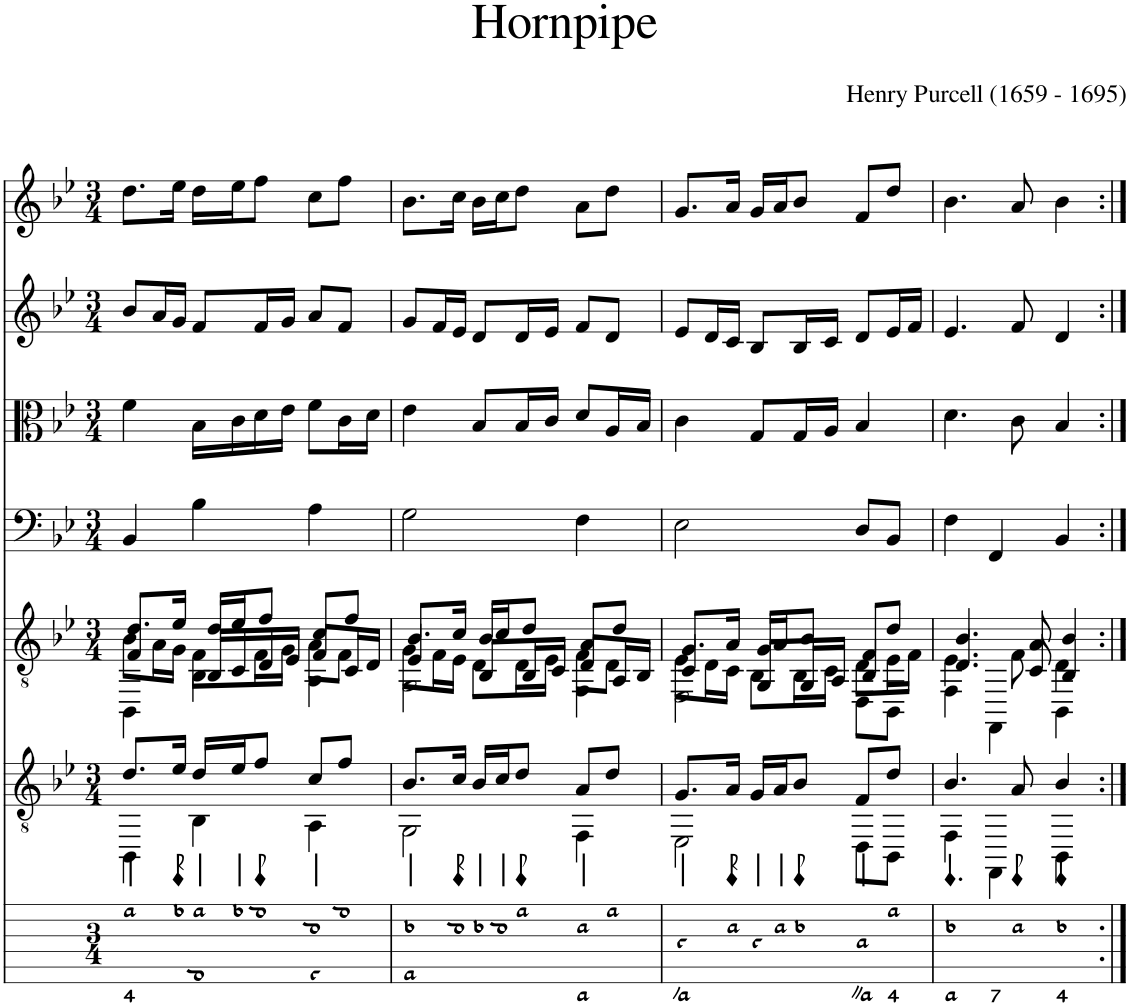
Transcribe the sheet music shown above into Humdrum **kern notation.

**kern	**kern	**kern	**kern	**kern	**kern	**kern
*part6	*part6	*part5	*part4	*part3	*part2	*part1
*staff7	*staff6	*staff5	*staff4	*staff3	*staff2	*staff1
*I"Arciloutna	*	*I"Arciloutna	*I"Piano	*I"Piano	*I"Piano	*I"Piano
*	*	*	*I'Pno	*I'Pno	*I'Pno	*I'Pno
*stria6	*	*	*	*	*	*
*	*clefGv2	*clefGv2	*clefF4	*clefC3	*clefG2	*clefG2
*k[b-e-]	*k[b-e-]	*k[b-e-]	*k[b-e-]	*k[b-e-]	*k[b-e-]	*k[b-e-]
*M3/4	*M3/4	*M3/4	*M3/4	*M3/4	*M3/4	*M3/4
=1	=1	=1	=1	=1	=1	=1
*^	*^	*^	*	*	*	*
*	*	*	*	*	*^	*	*	*	*
*	*	*	*	*	*	*^	*	*	*	*
8.dL	4BBB-	8.d/L	4BBB-\	8.d/L	8B-\L	4F/	4BBB-\	4BB-/	4f\	8b-/L	8.dd\L
.	.	.	.	.	16A\L	.	.	.	.	16a/L	.
16e-Jk	.	16e-/Jk	.	16e-/Jk	16G\JJ	.	.	.	.	16g/JJ	16ee-\Jk
16dLL	4BB-	16d/LL	4BB-\	16d/LL	8F\L	16BB-/LL	4BB-\	4B-\	16B-\LL	8f/L	16dd\LL
16e-J	.	16e-/J	.	16e-/J	.	16C/	.	.	16c\	.	16ee-\J
8fJ	.	8f/J	.	8f/J	16F\L	16D/	.	.	16d\	16f/L	8ff\J
.	.	.	.	.	16G\JJ	16E-/JJ	.	.	16e-\JJ	16g/JJ	.
8cL	4AA	8c/L	4AA\	8c/L	8A\L	8F/L	4AA\	4A\	8f\L	8a/L	8cc\L
8fJ	.	8f/J	.	8f/J	8F\J	16C/L	.	.	16c\L	8f/J	8ff\J
.	.	.	.	.	.	16D/JJ	.	.	16d\JJ	.	.
=2	=2	=2	=2	=2	=2	=2	=2	=2	=2	=2	=2
8.B-L	2GG	8.B-/L	2GG\	8.B-/L	8G\L	4E-/	2GG\	2G\	4e-\	8g/L	8.b-\L
.	.	.	.	.	16F\L	.	.	.	.	16f/L	.
16cJk	.	16c/Jk	.	16c/Jk	16E-\JJ	.	.	.	.	16e-/JJ	16cc\Jk
16B-LL	.	16B-/LL	.	16B-/LL	8D\L	8BB-/L	.	.	8B-/L	8d/L	16b-\LL
16cJ	.	16c/J	.	16c/J	.	.	.	.	.	.	16cc\J
8dJ	.	8d/J	.	8d/J	16D\L	16BB-/L	.	.	16B-/L	16d/L	8dd\J
.	.	.	.	.	16E-\JJ	16C/JJ	.	.	16c/JJ	16e-/JJ	.
8AL	4FF	8A/L	4FF\	8A/L	8F\L	8D/L	4FF\	4F\	8d/L	8f/L	8a\L
8dJ	.	8d/J	.	8d/J	8D\J	16AA/L	.	.	16A/L	8d/J	8dd\J
.	.	.	.	.	.	16BB-/JJ	.	.	16B-/JJ	.	.
=3	=3	=3	=3	=3	=3	=3	=3	=3	=3	=3	=3
8.GL	2EE-	8.G/L	2EE-\	8.G/L	8E-\L	4C/	2EE-\	2E-\	4c\	8e-/L	8.g/L
.	.	.	.	.	16D\L	.	.	.	.	16d/L	.
16AJk	.	16A/Jk	.	16A/Jk	16C\JJ	.	.	.	.	16c/JJ	16a/Jk
16GLL	.	16G/LL	.	16G/LL	8BB-\L	8GG/L	.	.	8G/L	8B-/L	16g/LL
16AJ	.	16A/J	.	16A/J	.	.	.	.	.	.	16a/J
8B-J	.	8B-/J	.	8B-/J	16BB-\L	16GG/L	.	.	16G/L	16B-/L	8b-/J
.	.	.	.	.	16C\JJ	16AA/JJ	.	.	16A/JJ	16c/JJ	.
8FL	8DDL	8F/L	8DD\L	8F/L	8D\L	4BB-/	8DD\L	8D/L	4B-/	8d/L	8f/L
8dJ	8BBB-J	8d/J	8BBB-\J	8d/J	16E-\L	.	8BBB-\J	8BB-/J	.	16e-/L	8dd/J
.	.	.	.	.	16F\JJ	.	.	.	.	16f/JJ	.
=4	=4	=4	=4	=4	=4	=4	=4	=4	=4	=4	=4
4.B-	4FF	4.B-/	4FF\	4.B-/	4.E-\	4.D/	4FF\	4F\	4.d\	4.e-/	4.b-\
.	4FFF	.	4FFF\	.	.	.	4FFF\	4FF/	.	.	.
8A	.	8A/	.	8A/	8F\	8C/	.	.	8c\	8f/	8a/
4B-	4BBB-	4B-/	4BBB-\	4B-/	4D\	4BB-/	4BBB-\	4BB-/	4B-/	4d/	4b-\
*v	*v	*	*	*v	*v	*v	*v	*	*	*	*
*	*v	*v	*	*	*	*	*
=:|!	=:|!	=:|!	=:|!	=:|!	=:|!	=:|!
*-	*-	*-	*-	*-	*-	*-
